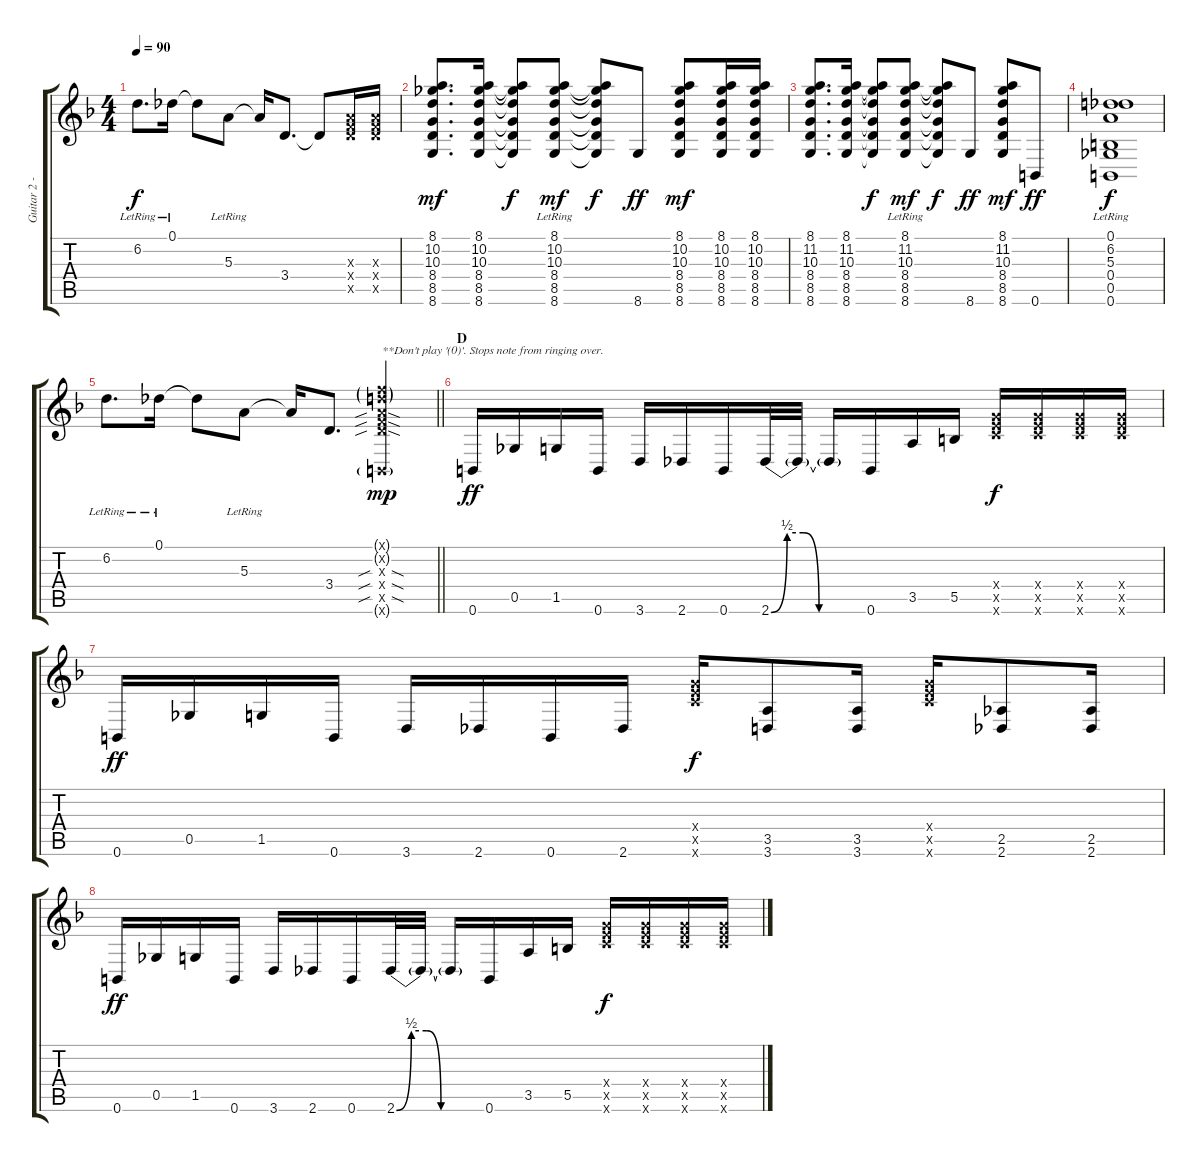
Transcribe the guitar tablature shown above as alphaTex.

\track ("Guitar 2 - Uruha" "Guitar 2 -") {instrument distortionguitar}
\staff {score tabs}
\tuning (Db4 Ab3 E3 B2 Gb2 B1) {hide}
\ts (4 4)
\tempo 90
\clef g2
\ks f
6.2{lr}.8{d dy f} 0.1{lr}.16 0.1{t}.8 5.3{lr}.8 5.3{t}.16 3.4.8{d} 3.4{t}.8 (5.3{x} 6.4{x} 8.5{x}).16 (5.3{x} 6.4{x} 8.5{x}).16 |
(8.1 10.2 10.3 8.4 8.5 8.6).8{d dy mf} (8.1 10.2 10.3 8.4 8.5 8.6).16 (8.1{t} 10.2{t} 10.3{t} 8.4{t} 8.5{t} 8.6{t}).8{dy f} (8.1{lr} 10.2{lr} 10.3{lr} 8.4{lr} 8.5{lr} 8.6{lr}).8{dy mf} (8.1{t} 10.2{t} 10.3{t} 8.4{t} 8.5{t} 8.6{t}).8{dy f} 8.6.8{dy ff} (8.1 10.2 10.3 8.4 8.5 8.6).8{dy mf} (8.1 10.2 10.3 8.4 8.5 8.6).16 (8.1 10.2 10.3 8.4 8.5 8.6).16 |
(8.1 11.2 10.3 8.4 8.5 8.6).8{d} (8.1 11.2 10.3 8.4 8.5 8.6).16 (8.1{t} 11.2{t} 10.3{t} 8.4{t} 8.5{t} 8.6{t}).8{dy f} (8.1{lr} 11.2{lr} 10.3{lr} 8.4{lr} 8.5{lr} 8.6{lr}).8{dy mf} (8.1{t} 11.2{t} 10.3{t} 8.4{t} 8.5{t} 8.6{t}).8{dy f} 8.6.8{dy ff} (8.1 11.2 10.3 8.4 8.5 8.6).8{dy mf} 0.6.8{dy ff} |
(0.1{lr} 6.2{lr} 5.3{lr} 0.4{lr} 0.5{lr} 0.6{lr}).1{dy f} |
\barLineRight lightlight
6.2{lr}.8{d} 0.1{lr}.16 0.1{t}.8 5.3{lr}.8 5.3{t}.16 3.4.8{d} (4.1{g x} 6.2{g x} 5.3{sib sod x} 6.4{sib sod x} 8.5{sib sod x} 0.6{g x}).4{txt "**Don't play '(0)'. Stops note from ringing over." dy mp} |
\section ("" "D")
0.6.16{dy ff} 0.5.16 1.5.16 0.6.16 3.6.16 2.6.16 0.6.16 2.6{be (custom 0 0 10 2 20 2 30 0 60 0)}.32 2.6{t}.32 2.6{t}.16 0.6.16 3.5.16 5.5.16 (8.4{x} 10.5{x} 13.6{x}).16{dy f} (8.4{x} 10.5{x} 13.6{x}).16 (8.4{x} 10.5{x} 13.6{x}).16 (8.4{x} 10.5{x} 13.6{x}).16 |
0.6.16{dy ff} 0.5.16 1.5.16 0.6.16 3.6.16 2.6.16 0.6.16 2.6.16 (8.4{x} 10.5{x} 13.6{x}).16{dy f} (3.5 3.6).8 (3.5 3.6).16 (8.4{x} 10.5{x} 13.6{x}).16 (2.5 2.6).8 (2.5 2.6).16 |
0.6.16{dy ff} 0.5.16 1.5.16 0.6.16 3.6.16 2.6.16 0.6.16 2.6{be (custom 0 0 10 2 20 2 30 0 60 0)}.32 2.6{t}.32 2.6{t}.16 0.6.16 3.5.16 5.5.16 (8.4{x} 10.5{x} 13.6{x}).16{dy f} (8.4{x} 10.5{x} 13.6{x}).16 (8.4{x} 10.5{x} 13.6{x}).16 (8.4{x} 10.5{x} 13.6{x}).16
